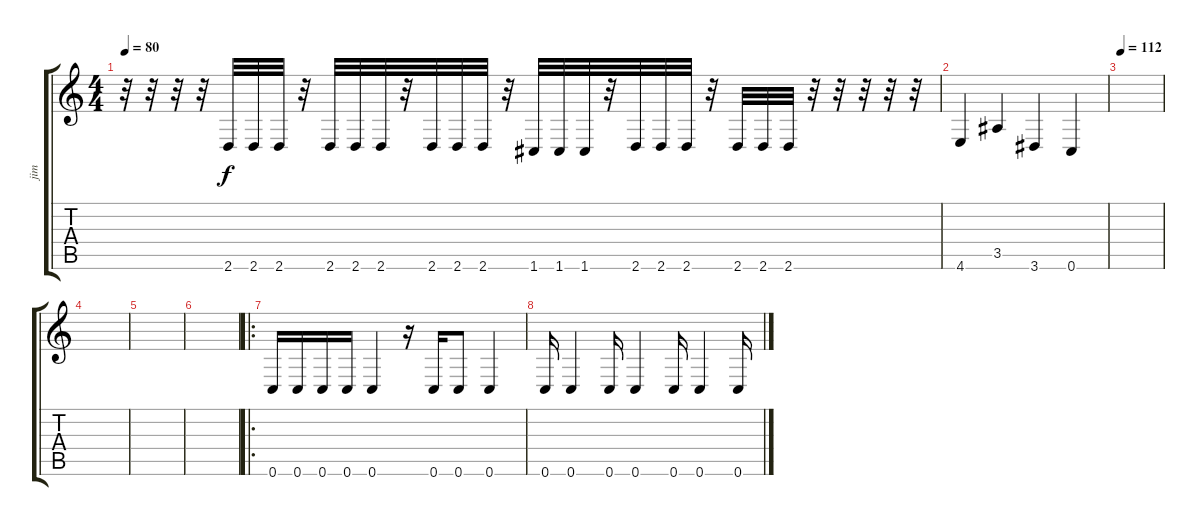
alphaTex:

\track ("jim" "jim") {instrument electricbassfinger}
\staff {score tabs}
\tuning (D4 A3 F3 C3 G2 C2) {hide}
\ts (4 4)
\tempo 80
\clef g2
\ks c
r.32{dy f} r.32 r.32 r.32 2.6.32 2.6.32 2.6.32 r.32 2.6.32 2.6.32 2.6.32 r.32 2.6.32 2.6.32 2.6.32 r.32 1.6.32 1.6.32 1.6.32 r.32 2.6.32 2.6.32 2.6.32 r.32 2.6.32 2.6.32 2.6.32 r.32 r.32 r.32 r.32 r.32 |
4.6.4 3.5.4 3.6.4 0.6.4 |
\tempo 112
|
|
|
|
\ro
0.6.16{volume 16} 0.6.16 0.6.16 0.6.16 0.6.4 r.16 0.6.16 0.6.8 0.6.4 |
0.6.16 0.6.4 0.6.16 0.6.4 0.6.16 0.6.4 0.6.16
